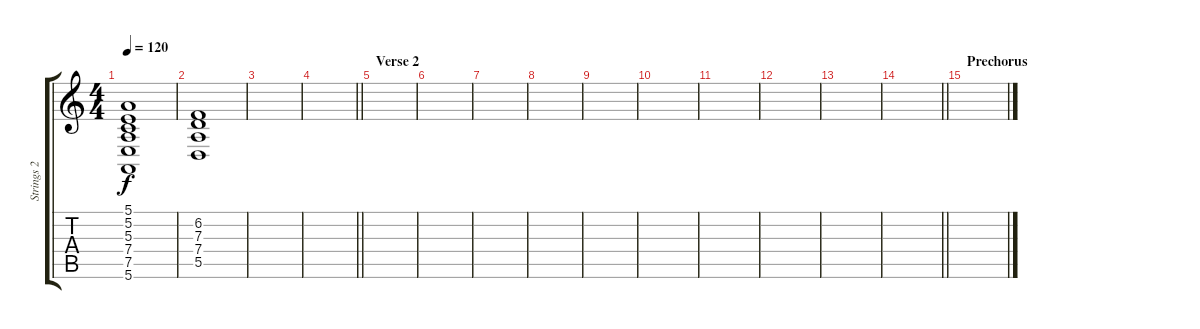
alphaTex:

\track ("Strings 2" "Strings 2") {instrument stringensemble1}
\staff {score tabs}
\tuning (E4 B3 G3 D3 A2 E2) {hide}
\ts (4 4)
\tempo 120
\clef g2
\ks c
(5.1 5.2 5.3 7.4 7.5 5.6).1{dy f} |
(6.2 7.3 7.4 5.5).1 |
|
\barLineRight lightlight
|
\section ("" "Verse 2")
|
|
|
|
|
|
|
|
|
\barLineRight lightlight
|
\section ("" "Prechorus")
